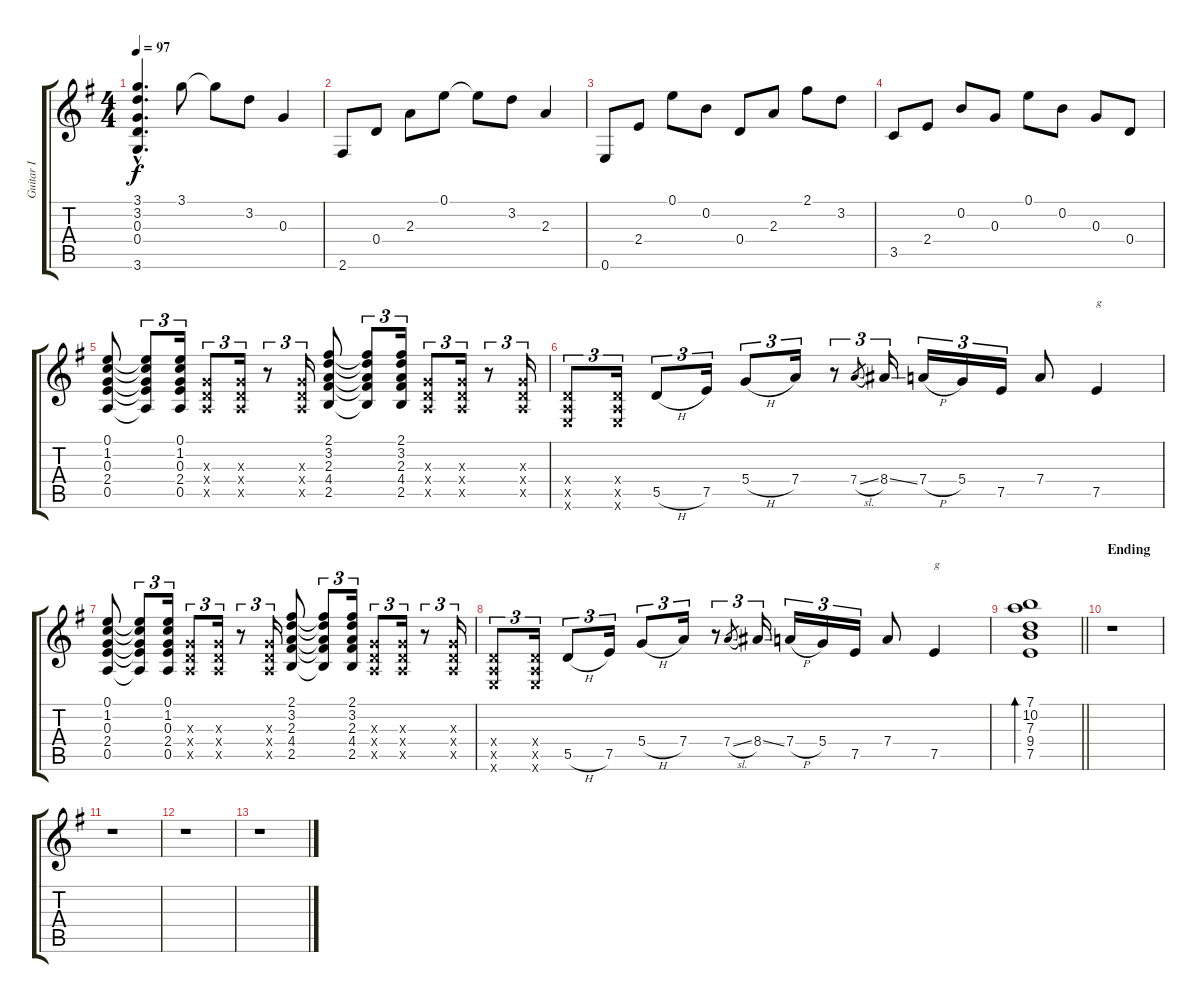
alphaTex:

\track ("Guitar I" "Guitar I") {instrument electricguitarjazz}
\staff {score tabs}
\tuning (E4 B3 G3 D3 A2 E2) {hide}
\ts (4 4)
\tempo 97
\clef g2
\ks g
(3.1{hac} 3.2{hac} 0.3{hac} 0.4{hac} 3.6{hac}).4{d dy f} 3.1.8 3.1{t}.8 3.2.8 0.3.4 |
2.6.8 0.4.8 2.3.8 0.1.8 0.1{t}.8 3.2.8 2.3.4 |
0.6.8 2.4.8 0.1.8 0.2.8 0.4.8 2.3.8 2.1.8 3.2.8 |
3.5.8 2.4.8 0.2.8 0.3.8 0.1.8 0.2.8 0.3.8 0.4.8 |
(0.1 1.2 0.3 2.4 0.5).8 (0.1{t} 1.2{t} 0.3{t} 2.4{t} 0.5{t}).8{tu (3 2)} (0.1 1.2 0.3 2.4 0.5).16{tu (3 2)} (0.3{x} 0.4{x} 0.5{x}).8{tu (3 2)} (0.3{x} 0.4{x} 0.5{x}).16{tu (3 2)} r.8{tu (3 2)} (0.3{x} 0.4{x} 0.5{x}).16{tu (3 2)} (2.1 3.2 2.3 4.4 2.5).8 (2.1{t} 3.2{t} 2.3{t} 4.4{t} 2.5{t}).8{tu (3 2)} (2.1 3.2 2.3 4.4 2.5).16{tu (3 2)} (0.3{x} 0.4{x} 0.5{x}).8{tu (3 2)} (0.3{x} 0.4{x} 0.5{x}).16{tu (3 2)} r.8{tu (3 2)} (0.3{x} 0.4{x} 0.5{x}).16{tu (3 2)} |
(0.4{x} 0.5{x} 0.6{x}).8{tu (3 2)} (0.4{x} 0.5{x} 0.6{x}).16{tu (3 2)} 5.5{h}.8{tu (3 2)} 7.5.16{tu (3 2)} 5.4{h}.8{tu (3 2)} 7.4.16{tu (3 2)} r.8{tu (3 2)} 7.4{sl}.8{gr} 8.4{ss}.16{tu (3 2)} 7.4{h}.16{tu (3 2)} 5.4.16{tu (3 2)} 7.5.16{tu (3 2)} 7.4.8 7.5.4{txt "g"} |
(0.1 1.2 0.3 2.4 0.5).8 (0.1{t} 1.2{t} 0.3{t} 2.4{t} 0.5{t}).8{tu (3 2)} (0.1 1.2 0.3 2.4 0.5).16{tu (3 2)} (0.3{x} 0.4{x} 0.5{x}).8{tu (3 2)} (0.3{x} 0.4{x} 0.5{x}).16{tu (3 2)} r.8{tu (3 2)} (0.3{x} 0.4{x} 0.5{x}).16{tu (3 2)} (2.1 3.2 2.3 4.4 2.5).8 (2.1{t} 3.2{t} 2.3{t} 4.4{t} 2.5{t}).8{tu (3 2)} (2.1 3.2 2.3 4.4 2.5).16{tu (3 2)} (0.3{x} 0.4{x} 0.5{x}).8{tu (3 2)} (0.3{x} 0.4{x} 0.5{x}).16{tu (3 2)} r.8{tu (3 2)} (0.3{x} 0.4{x} 0.5{x}).16{tu (3 2)} |
(0.4{x} 0.5{x} 0.6{x}).8{tu (3 2)} (0.4{x} 0.5{x} 0.6{x}).16{tu (3 2)} 5.5{h}.8{tu (3 2)} 7.5.16{tu (3 2)} 5.4{h}.8{tu (3 2)} 7.4.16{tu (3 2)} r.8{tu (3 2)} 7.4{sl}.8{gr} 8.4{ss}.16{tu (3 2)} 7.4{h}.16{tu (3 2)} 5.4.16{tu (3 2)} 7.5.16{tu (3 2)} 7.4.8 7.5.4{txt "g"} |
\barLineRight lightlight
(7.1 10.2 7.3 9.4 7.5).1{bd 240} |
\section ("" "Ending")
r.1 |
r.1 |
r.1 |
r.1
